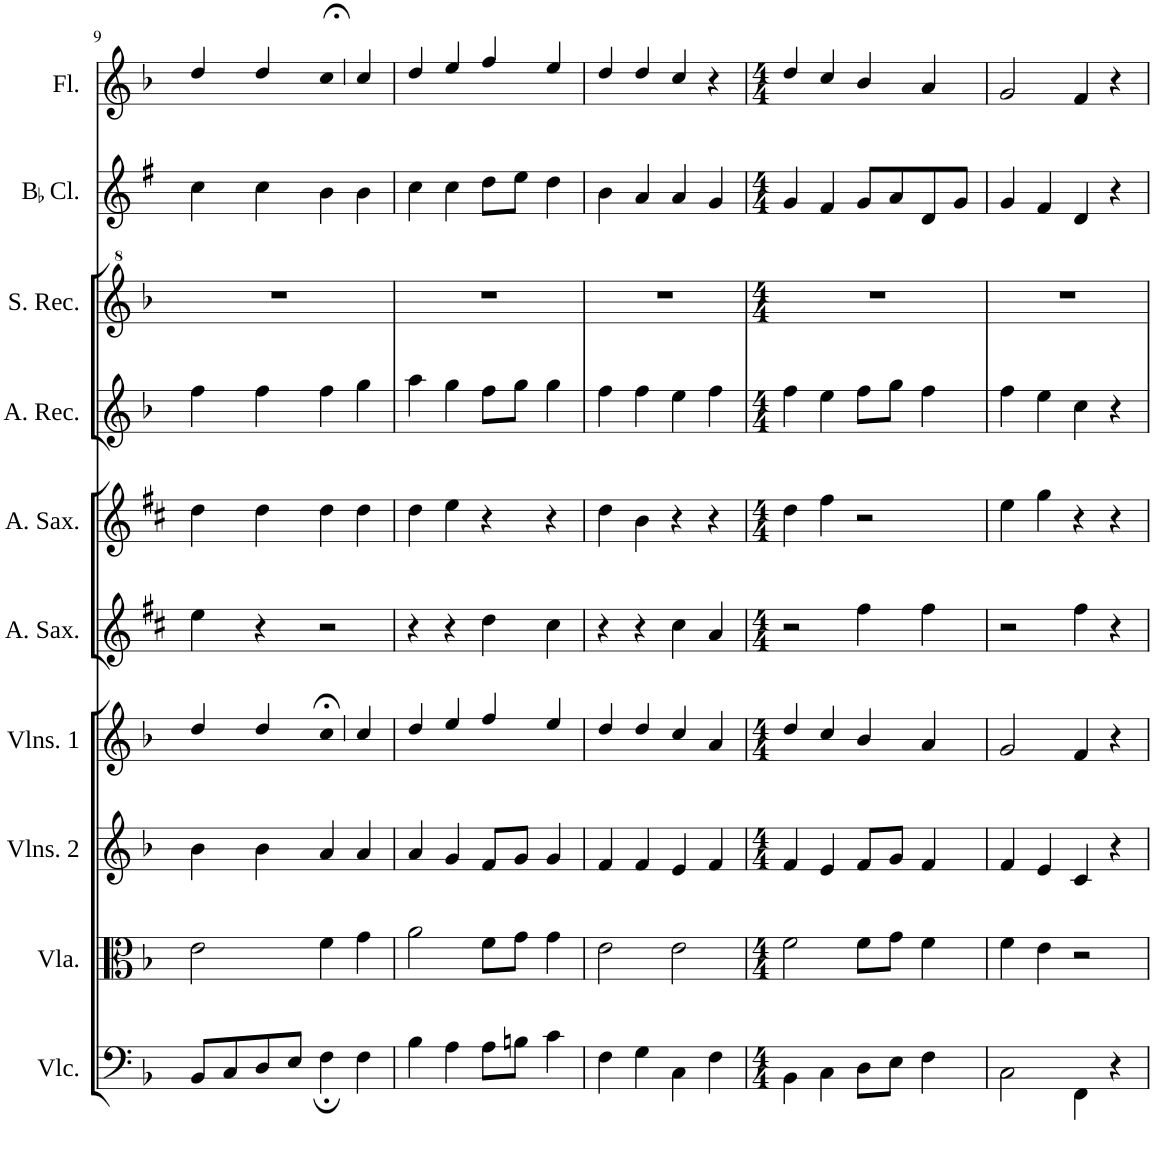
**kern	**kern	**kern	**kern	**kern	**kern	**kern	**kern	**kern	**kern
*part10	*part9	*part8	*part7	*part6	*part5	*part4	*part3	*part2	*part1
*staff10	*staff9	*staff8	*staff7	*staff6	*staff5	*staff4	*staff3	*staff2	*staff1
*I"Violoncello	*I"Viola	*I"Violins 2	*I"Violins 1	*I"Alto Saxophone	*I"Alto Saxophone	*I"Alto Recorder	*I"Soprano Recorder	*I"BaccidentalFlat Clarinet	*I"Flute
*I'Vlc.	*I'Vla.	*I'Vlns. 2	*I'Vlns. 1	*I'A. Sax.	*I'A. Sax.	*I'A. Rec.	*I'S. Rec.	*I'BaccidentalFlat Cl.	*I'Fl.
!!LO:PB:g=z
*clefF4	*clefC3	*clefG2	*clefG2	*clefG2	*clefG2	*clefG2	*clefG^2	*clefG2	*clefG2
*	*	*	*	*Trd5c9	*Trd5c9	*	*	*Trd1c2	*
*k[b-]	*k[b-]	*k[b-]	*k[b-]	*k[f#c#]	*k[f#c#]	*k[b-]	*k[b-]	*k[f#]	*k[b-]
*M4/4	*M4/4	*M4/4	*M4/4	*M4/4	*M4/4	*M4/4	*M4/4	*M4/4	*M4/4
=9	=9	=9	=9	=9	=9	=9	=9	=9	=9
8BB-/L	2e\	4b-\	4dd/	4ee\	4dd\	4ff\	1r	4cc\	4dd/
8C/	.	.	.	.	.	.	.	.	.
8D/	.	4b-\	4dd/	4r	4dd\	4ff\	.	4cc\	4dd/
8E/J	.	.	.	.	.	.	.	.	.
4F;\	4f\	4a/	4cc;</	2r	4dd\	4ff\	.	4b\	4cc;</
4F\	4g\	4a/	4cc/	.	4dd\	4gg\	.	4b\	4cc/
=10	=10	=10	=10	=10	=10	=10	=10	=10	=10
4B-\	2a\	4a/	4dd/	4r	4dd\	4aa\	1r	4cc\	4dd/
4A\	.	4g/	4ee/	4r	4ee\	4gg\	.	4cc\	4ee/
8A\L	8f\L	8f/L	4ff/	4dd\	4r	8ff\L	.	8dd\L	4ff/
8Bn\J	8g\J	8g/J	.	.	.	8gg\J	.	8ee\J	.
4c\	4g\	4g/	4ee/	4cc#\	4r	4gg\	.	4dd\	4ee/
=11	=11	=11	=11	=11	=11	=11	=11	=11	=11
4F\	2e\	4f/	4dd/	4r	4dd\	4ff\	1r	4b\	4dd/
4G\	.	4f/	4dd/	4r	4b\	4ff\	.	4a/	4dd/
4C\	2e\	4e/	4cc/	4cc#\	4r	4ee\	.	4a/	4cc/
4F\	.	4f/	4a/	4a/	4r	4ff\	.	4g/	4r
=12	=12	=12	=12	=12	=12	=12	=12	=12	=12
*M4/4	*M4/4	*M4/4	*M4/4	*M4/4	*M4/4	*M4/4	*M4/4	*M4/4	*M4/4
4BB-\	2f\	4f/	4dd/	2r	4dd\	4ff\	1r	4g/	4dd/
4C\	.	4e/	4cc/	.	4ff#\	4ee\	.	4f#/	4cc/
8D\L	8f\L	8f/L	4b-/	4ff#\	2r	8ff\L	.	8g/L	4b-/
8E\J	8g\J	8g/J	.	.	.	8gg\J	.	8a/	.
4F\	4f\	4f/	4a/	4ff#\	.	4ff\	.	8d/	4a/
.	.	.	.	.	.	.	.	8g/J	.
=13	=13	=13	=13	=13	=13	=13	=13	=13	=13
2C\	4f\	4f/	2g/	2r	4ee\	4ff\	1r	4g/	2g/
.	4e\	4e/	.	.	4gg\	4ee\	.	4f#/	.
4FF\	2r	4c/	4f/	4ff#\	4r	4cc\	.	4d/	4f/
4r	.	4r	4r	4r	4r	4r	.	4r	4r
=	=	=	=	=	=	=	=	=	=
*-	*-	*-	*-	*-	*-	*-	*-	*-	*-
